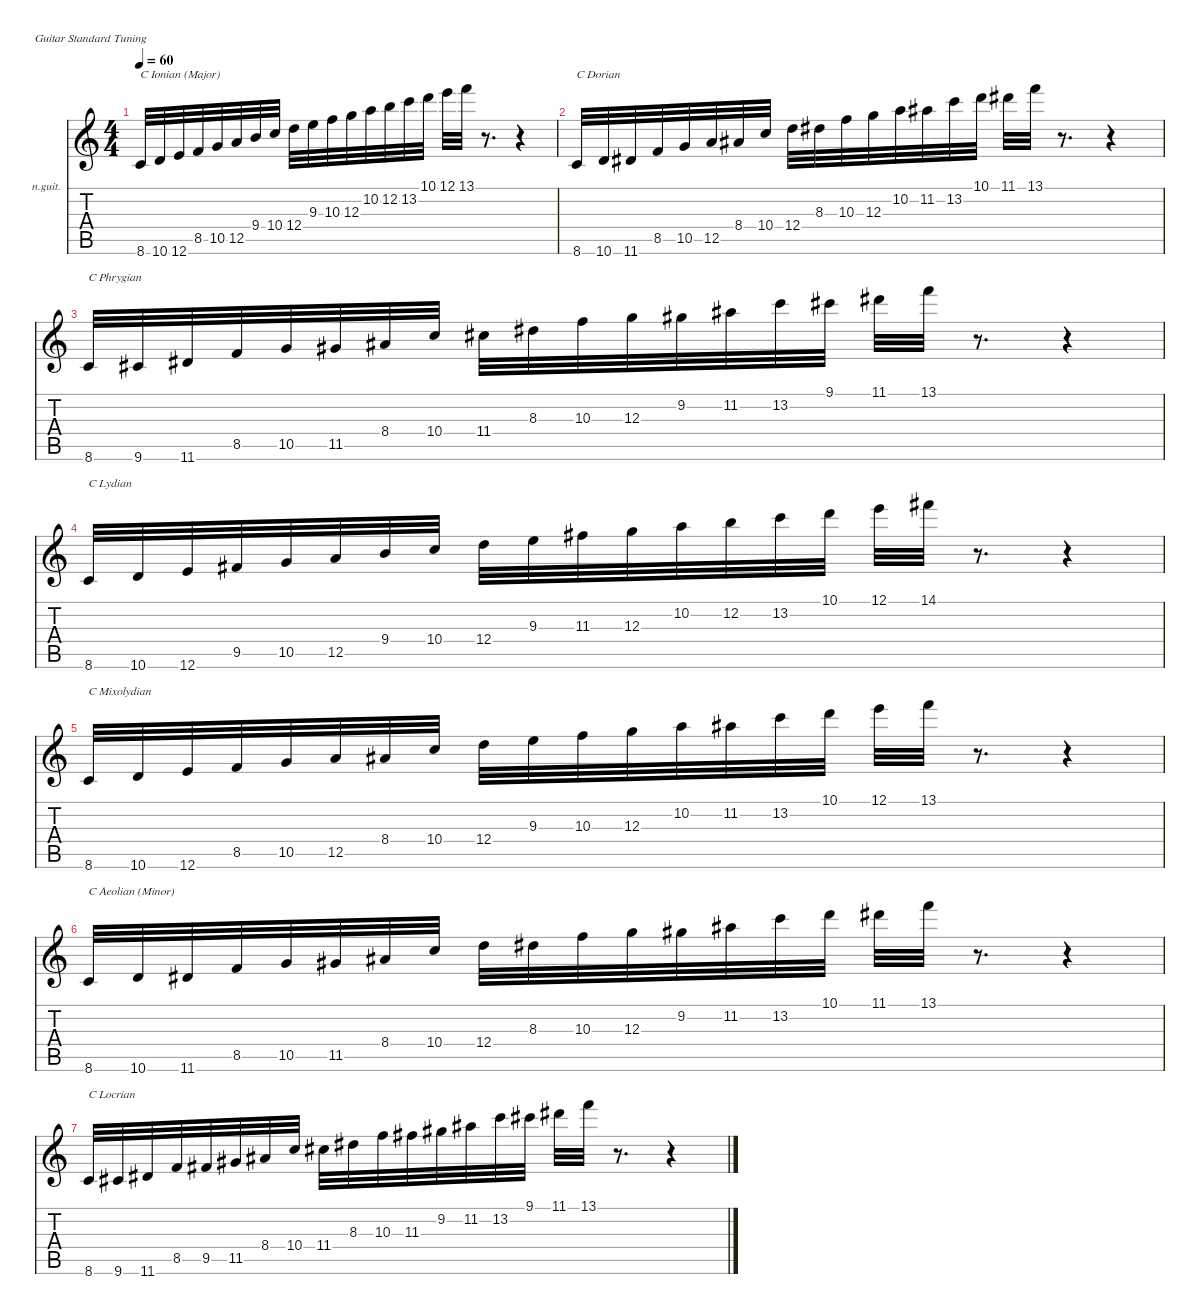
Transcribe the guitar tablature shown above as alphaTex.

\defaultSystemsLayout 4
\hideDynamics
\bracketExtendMode nobrackets
\firstSystemTrackNameOrientation horizontal
\otherSystemsTrackNameOrientation horizontal
\track ("Track 1" "n.guit.") {instrument acousticguitarnylon}
\staff {score tabs}
\tuning (E4 B3 G3 D3 A2 E2)
\ts (4 4)
\tempo 60
\clef g2
\ks c
8.6.32{txt "C Ionian (Major)" dy fff instrument acousticguitarnylon beam Up} 10.6.32{dy f beam Up} 12.6.32{beam Up} 8.5.32{beam Up} 10.5.32{beam Up} 12.5.32{beam Up} 9.4.32{beam Up} 10.4.32{dy fff beam Up} 12.4.32{dy f beam Down} 9.3.32{beam Down} 10.3.32{beam Down} 12.3.32{beam Down} 10.2.32{beam Down} 12.2.32{beam Down} 13.2.32{dy fff beam Down} 10.1.32{dy f beam Down} 12.1.32{beam Down} 13.1.32{beam Down} r.8{d beam Down} r.4{beam Down} |
8.6.32{txt "C Dorian" dy fff beam Up} 10.6.32{dy f beam Up} 11.6{acc #}.32{beam Up} 8.5.32{beam Up} 10.5.32{beam Up} 12.5.32{beam Up} 8.4{acc #}.32{beam Up} 10.4.32{dy fff beam Up} 12.4.32{dy f beam Down} 8.3{acc #}.32{beam Down} 10.3.32{beam Down} 12.3.32{beam Down} 10.2.32{beam Down} 11.2{acc #}.32{beam Down} 13.2.32{dy fff beam Down} 10.1.32{dy f beam Down} 11.1{acc #}.32{beam Down} 13.1.32{beam Down} r.8{d beam Down} r.4{beam Down} |
8.6.32{txt "C Phrygian" dy fff beam Up} 9.6{acc #}.32{dy f beam Up} 11.6{acc #}.32{beam Up} 8.5.32{beam Up} 10.5.32{beam Up} 11.5{acc #}.32{beam Up} 8.4{acc #}.32{beam Up} 10.4.32{dy fff beam Up} 11.4{acc #}.32{dy f beam Down} 8.3{acc #}.32{beam Down} 10.3.32{beam Down} 12.3.32{beam Down} 9.2{acc #}.32{beam Down} 11.2{acc #}.32{beam Down} 13.2.32{dy fff beam Down} 9.1{acc #}.32{dy f beam Down} 11.1{acc #}.32{beam Down} 13.1.32{beam Down} r.8{d beam Down} r.4{beam Down} |
8.6.32{txt "C Lydian" dy fff beam Up} 10.6.32{dy f beam Up} 12.6.32{beam Up} 9.5{acc #}.32{beam Up} 10.5.32{beam Up} 12.5.32{beam Up} 9.4.32{beam Up} 10.4.32{dy fff beam Up} 12.4.32{dy f beam Down} 9.3.32{beam Down} 11.3{acc #}.32{beam Down} 12.3.32{beam Down} 10.2.32{beam Down} 12.2.32{beam Down} 13.2.32{dy fff beam Down} 10.1.32{dy f beam Down} 12.1.32{beam Down} 14.1{acc #}.32{beam Down} r.8{d beam Down} r.4{beam Down} |
8.6.32{txt "C Mixolydian" dy fff beam Up} 10.6.32{dy f beam Up} 12.6.32{beam Up} 8.5.32{beam Up} 10.5.32{beam Up} 12.5.32{beam Up} 8.4{acc #}.32{beam Up} 10.4.32{dy fff beam Up} 12.4.32{dy f beam Down} 9.3.32{beam Down} 10.3.32{beam Down} 12.3.32{beam Down} 10.2.32{beam Down} 11.2{acc #}.32{beam Down} 13.2.32{dy fff beam Down} 10.1.32{dy f beam Down} 12.1.32{beam Down} 13.1.32{beam Down} r.8{d beam Down} r.4{beam Down} |
8.6.32{txt "C Aeolian (Minor)" dy fff beam Up} 10.6.32{dy f beam Up} 11.6{acc #}.32{beam Up} 8.5.32{beam Up} 10.5.32{beam Up} 11.5{acc #}.32{beam Up} 8.4{acc #}.32{beam Up} 10.4.32{dy fff beam Up} 12.4.32{dy f beam Down} 8.3{acc #}.32{beam Down} 10.3.32{beam Down} 12.3.32{beam Down} 9.2{acc #}.32{beam Down} 11.2{acc #}.32{beam Down} 13.2.32{dy fff beam Down} 10.1.32{dy f beam Down} 11.1{acc #}.32{beam Down} 13.1.32{beam Down} r.8{d beam Down} r.4{beam Down} |
8.6.32{txt "C Locrian" dy fff beam Up} 9.6{acc #}.32{dy f beam Up} 11.6{acc #}.32{beam Up} 8.5.32{beam Up} 9.5{acc #}.32{beam Up} 11.5{acc #}.32{beam Up} 8.4{acc #}.32{beam Up} 10.4.32{dy fff beam Up} 11.4{acc #}.32{dy f beam Down} 8.3{acc #}.32{beam Down} 10.3.32{beam Down} 11.3{acc #}.32{beam Down} 9.2{acc #}.32{beam Down} 11.2{acc #}.32{beam Down} 13.2.32{dy fff beam Down} 9.1{acc #}.32{dy f beam Down} 11.1{acc #}.32{beam Down} 13.1.32{beam Down} r.8{d beam Down} r.4{beam Down}
